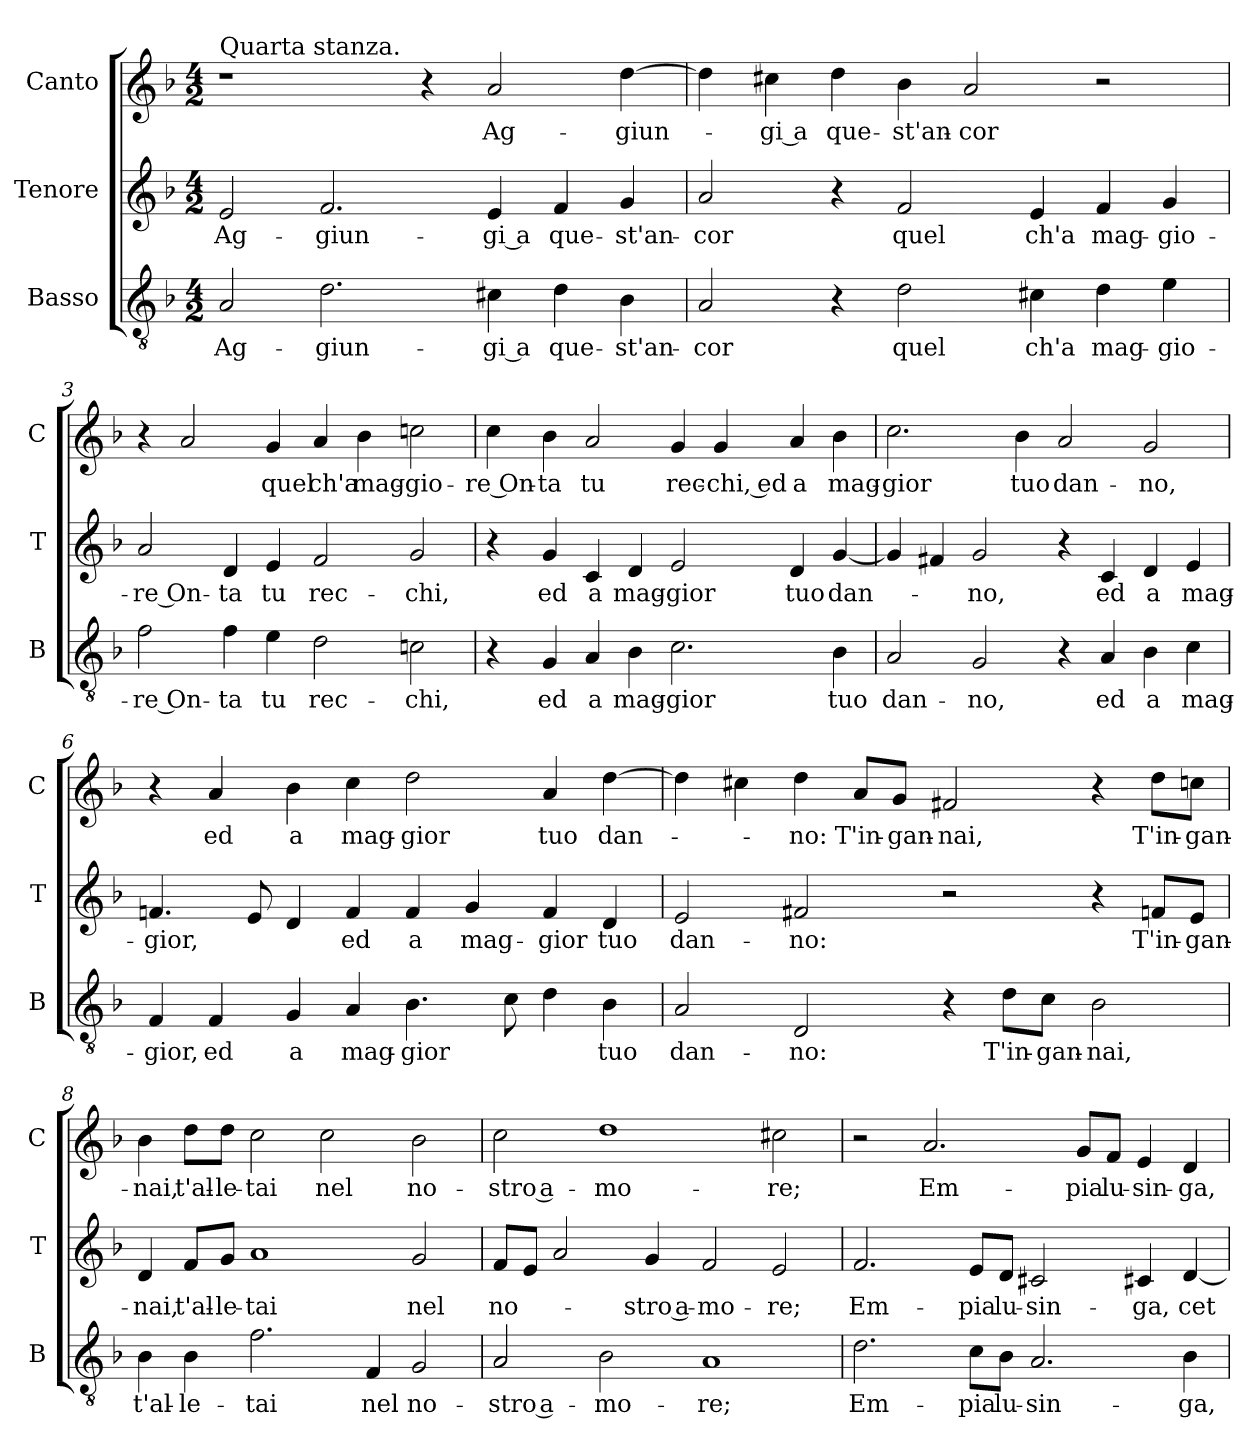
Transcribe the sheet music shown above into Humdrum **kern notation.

**kern	**text	**kern	**text	**kern	**text
*part3	*part3	*part2	*part2	*part1	*part1
*staff3	*staff3	*staff2	*staff2	*staff1	*staff1
*I"Basso	*	*I"Tenore	*	*I"Canto	*
*I'B	*	*I'T	*	*I'C	*
*clefGv2	*	*clefG2	*	*clefG2	*
*k[b-]	*	*k[b-]	*	*k[b-]	*
*F:	*	*F:	*	*F:	*
*M4/2	*	*M4/2	*	*M4/2	*
=1	=1	=1	=1	=1	=1
!	!	!	!	!LO:TX:a:t=Quarta stanza.	!
2A	Ag-	2e	Ag-	1r	.
2.d	-giun-	2.f	-giun-	.	.
.	.	.	.	4r	.
4c#X	-gi a	4e	-gi a	2a	Ag-
4d	que-	4f	que-	.	.
4B-	-st'an-	4g	-st'an-	[4dd	-giun-
=2	=2	=2	=2	=2	=2
2A	-cor	2a	-cor	4dd]	.
.	.	.	.	4cc#X	-gi a
4r	.	4r	.	4dd	que-
2d	quel	2f	quel	4b-	-st'an-
.	.	.	.	2a	-cor
4c#X	ch'a	4e	ch'a	.	.
4d	mag-	4f	mag-	2r	.
4e	-gio-	4g	-gio-	.	.
=3	=3	=3	=3	=3	=3
2f	-re On-	2a	-re On-	4r	.
.	.	.	.	2a	.
4f	-ta	4d	-ta	.	.
4e	tu	4e	tu	4g	quel
2d	rec-	2f	rec-	4a	ch'a
.	.	.	.	4b-	mag-
2cn	-chi,	2g	-chi,	2ccn	-gio-
=4	=4	=4	=4	=4	=4
4r	.	4r	.	4cc	-re On-
4G	ed	4g	ed	4b-	-ta
4A	a	4c	a	2a	tu
4B-	mag-	4d	mag-	.	.
2.c	-gior	2e	-gior	4g	rec-
.	.	.	.	4g	-chi, ed
.	.	4d	tuo	4a	a
4B-	tuo	[4g	dan-	4b-	mag-
=5	=5	=5	=5	=5	=5
2A	dan-	4g]	.	2.cc	-gior
.	.	4f#X	.	.	.
2G	-no,	2g	-no,	.	.
.	.	.	.	4b-	tuo
4r	.	4r	.	2a	dan-
4A	ed	4c	ed	.	.
4B-	a	4d	a	2g	-no,
4c	mag-	4e	mag-	.	.
=6	=6	=6	=6	=6	=6
4F	-gior,	4.fn	-gior,	4r	.
4F	ed	.	.	4a	ed
.	.	8e	.	.	.
4G	a	4d	.	4b-	a
4A	mag-	4f	ed	4cc	mag-
4.B-	-gior	4f	a	2dd	-gior
.	.	4g	mag-	.	.
8c	.	.	.	.	.
4d	.	4f	-gior	4a	tuo
4B-	tuo	4d	tuo	[4dd	dan-
=7	=7	=7	=7	=7	=7
2A	dan-	2e	dan-	4dd]	.
.	.	.	.	4cc#X	.
2D	-no:	2f#X	-no:	4dd	-no:
.	.	.	.	8aL	T'in-
.	.	.	.	8gJ	-gan-
4r	.	2r	.	2f#X	-nai,
8dL	T'in-	.	.	.	.
8cJ	-gan-	.	.	.	.
2B-	-nai,	4r	.	4r	.
.	.	8fnL	T'in-	8ddL	T'in-
.	.	8eJ	-gan-	8ccnJ	-gan-
=8	=8	=8	=8	=8	=8
4B-	t'al-	4d	-nai,	4b-	-nai,
4B-	-le-	8fL	t'al-	8ddL	t'al-
.	.	8gJ	-le-	8ddJ	-le-
2.f	-tai	1a	-tai	2cc	-tai
.	.	.	.	2cc	nel
4F	nel	.	.	.	.
2G	no-	2g	nel	2b-	no-
=9	=9	=9	=9	=9	=9
2A	-stro a-	8fL	no-	2cc	-stro a-
.	.	8eJ	.	.	.
.	.	2a	.	.	.
2B-	-mo-	.	.	1dd	-mo-
.	.	4g	-stro a-	.	.
1A	-re;	2f	-mo-	.	.
.	.	2e	-re;	2cc#X	-re;
=10	=10	=10	=10	=10	=10
2.d	Em-	2.f	Em-	2r	.
.	.	.	.	2.a	Em-
8cL	-pia	8eL	-pia	.	.
8B-J	lu-	8dJ	lu-	.	.
2.A	-sin-	2c#X	-sin-	.	.
.	.	.	.	8gL	-pia
.	.	.	.	8fJ	lu-
.	.	4c#X	-ga,	4e	-sin-
4B-	-ga,	[4d	cet-	4d	-ga,
=	=	=	=	=	=
*-	*-	*-	*-	*-	*-
